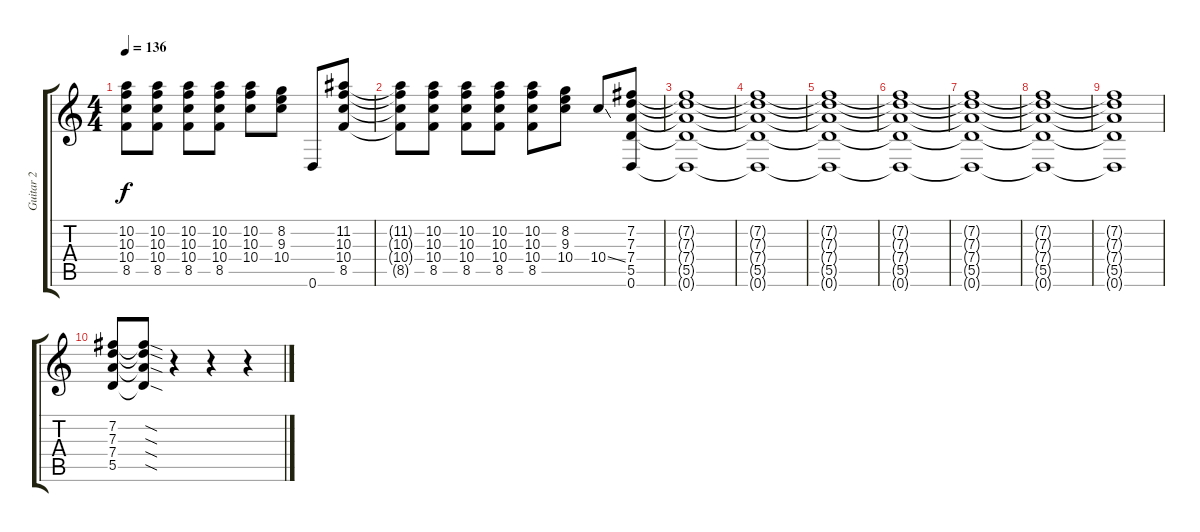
\track ("Guitar 2" "Guitar 2") {instrument distortionguitar}
\staff {score tabs}
\tuning (E4 B3 G3 D3 A2 D2) {hide}
\ts (4 4)
\tempo 136
\clef g2
\ks c
(10.2{t} 10.3{t} 10.4{t} 8.5{t}).8{dy f} (10.2 10.3 10.4 8.5).8 (10.2 10.3 10.4 8.5).8 (10.2 10.3 10.4 8.5).8 (10.2 10.3 10.4).8 (8.2 9.3 10.4).8 0.6.8 (11.2 10.3 10.4 8.5).8 |
(11.2{t} 10.3{t} 10.4{t} 8.5{t}).8 (10.2 10.3 10.4 8.5).8 (10.2 10.3 10.4 8.5).8 (10.2 10.3 10.4 8.5).8 (10.2 10.3 10.4 8.5).8 (8.2 9.3 10.4).8 10.4{ss}.8 (7.2 7.3 7.4 5.5 0.6).8 |
(7.2{t} 7.3{t} 7.4{t} 5.5{t} 0.6{t}).1 |
(7.2{t} 7.3{t} 7.4{t} 5.5{t} 0.6{t}).1 |
(7.2{t} 7.3{t} 7.4{t} 5.5{t} 0.6{t}).1 |
(7.2{t} 7.3{t} 7.4{t} 5.5{t} 0.6{t}).1 |
(7.2{t} 7.3{t} 7.4{t} 5.5{t} 0.6{t}).1 |
(7.2{t} 7.3{t} 7.4{t} 5.5{t} 0.6{t}).1 |
(7.2{t} 7.3{t} 7.4{t} 5.5{t} 0.6{t}).1 |
(7.2 7.3 7.4 5.5).8 (7.2{sod t} 7.3{sod t} 7.4{sod t} 5.5{sod t}).8 r.4 r.4 r.4
